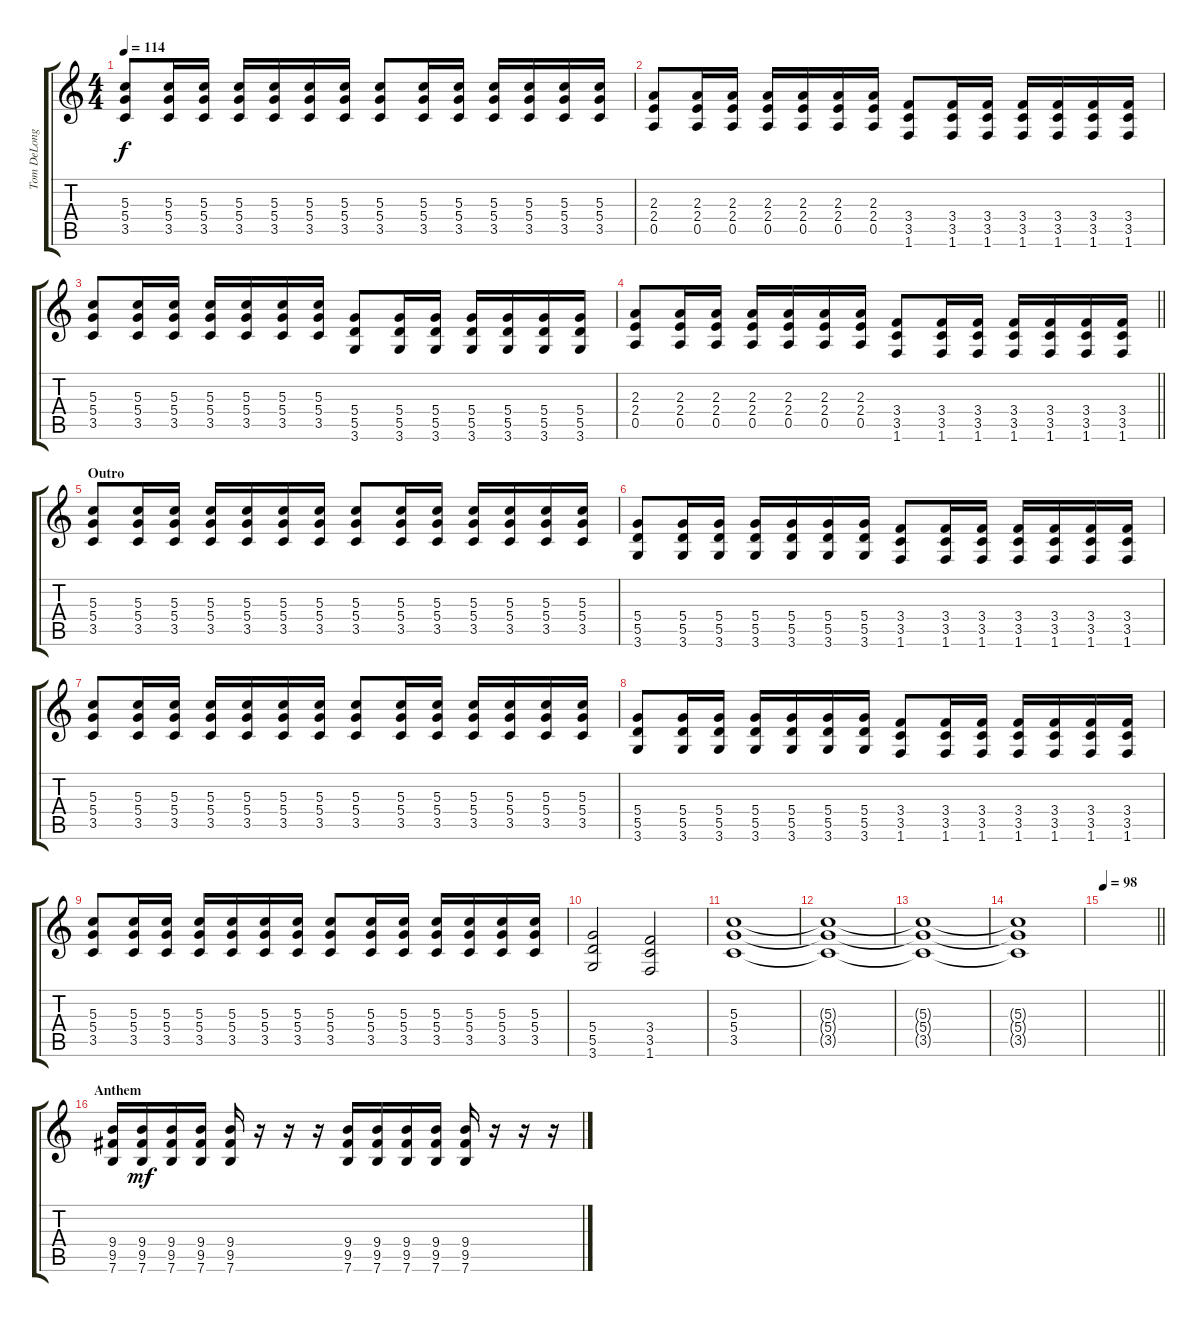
\track ("Tom DeLonge (Standard)" "Tom DeLong") {instrument distortionguitar}
\staff {score tabs}
\tuning (E4 B3 G3 D3 A2 E2) {hide}
\ts (4 4)
\tempo 114
\clef g2
\ks c
(5.3 5.4 3.5).8{dy f} (5.3 5.4 3.5).16 (5.3 5.4 3.5).16 (5.3 5.4 3.5).16 (5.3 5.4 3.5).16 (5.3 5.4 3.5).16 (5.3 5.4 3.5).16 (5.3 5.4 3.5).8 (5.3 5.4 3.5).16 (5.3 5.4 3.5).16 (5.3 5.4 3.5).16 (5.3 5.4 3.5).16 (5.3 5.4 3.5).16 (5.3 5.4 3.5).16 |
(2.3 2.4 0.5).8 (2.3 2.4 0.5).16 (2.3 2.4 0.5).16 (2.3 2.4 0.5).16 (2.3 2.4 0.5).16 (2.3 2.4 0.5).16 (2.3 2.4 0.5).16 (3.4 3.5 1.6).8 (3.4 3.5 1.6).16 (3.4 3.5 1.6).16 (3.4 3.5 1.6).16 (3.4 3.5 1.6).16 (3.4 3.5 1.6).16 (3.4 3.5 1.6).16 |
(5.3 5.4 3.5).8 (5.3 5.4 3.5).16 (5.3 5.4 3.5).16 (5.3 5.4 3.5).16 (5.3 5.4 3.5).16 (5.3 5.4 3.5).16 (5.3 5.4 3.5).16 (5.4 5.5 3.6).8 (5.4 5.5 3.6).16 (5.4 5.5 3.6).16 (5.4 5.5 3.6).16 (5.4 5.5 3.6).16 (5.4 5.5 3.6).16 (5.4 5.5 3.6).16 |
\barLineRight lightlight
(2.3 2.4 0.5).8 (2.3 2.4 0.5).16 (2.3 2.4 0.5).16 (2.3 2.4 0.5).16 (2.3 2.4 0.5).16 (2.3 2.4 0.5).16 (2.3 2.4 0.5).16 (3.4 3.5 1.6).8 (3.4 3.5 1.6).16 (3.4 3.5 1.6).16 (3.4 3.5 1.6).16 (3.4 3.5 1.6).16 (3.4 3.5 1.6).16 (3.4 3.5 1.6).16 |
\section ("" "Outro")
(5.3 5.4 3.5).8{instrument distortionguitar} (5.3 5.4 3.5).16 (5.3 5.4 3.5).16 (5.3 5.4 3.5).16 (5.3 5.4 3.5).16 (5.3 5.4 3.5).16 (5.3 5.4 3.5).16 (5.3 5.4 3.5).8 (5.3 5.4 3.5).16 (5.3 5.4 3.5).16 (5.3 5.4 3.5).16 (5.3 5.4 3.5).16 (5.3 5.4 3.5).16 (5.3 5.4 3.5).16 |
(5.4 5.5 3.6).8 (5.4 5.5 3.6).16 (5.4 5.5 3.6).16 (5.4 5.5 3.6).16 (5.4 5.5 3.6).16 (5.4 5.5 3.6).16 (5.4 5.5 3.6).16 (3.4 3.5 1.6).8 (3.4 3.5 1.6).16 (3.4 3.5 1.6).16 (3.4 3.5 1.6).16 (3.4 3.5 1.6).16 (3.4 3.5 1.6).16 (3.4 3.5 1.6).16 |
(5.3 5.4 3.5).8 (5.3 5.4 3.5).16 (5.3 5.4 3.5).16 (5.3 5.4 3.5).16 (5.3 5.4 3.5).16 (5.3 5.4 3.5).16 (5.3 5.4 3.5).16 (5.3 5.4 3.5).8 (5.3 5.4 3.5).16 (5.3 5.4 3.5).16 (5.3 5.4 3.5).16 (5.3 5.4 3.5).16 (5.3 5.4 3.5).16 (5.3 5.4 3.5).16 |
(5.4 5.5 3.6).8 (5.4 5.5 3.6).16 (5.4 5.5 3.6).16 (5.4 5.5 3.6).16 (5.4 5.5 3.6).16 (5.4 5.5 3.6).16 (5.4 5.5 3.6).16 (3.4 3.5 1.6).8 (3.4 3.5 1.6).16 (3.4 3.5 1.6).16 (3.4 3.5 1.6).16 (3.4 3.5 1.6).16 (3.4 3.5 1.6).16 (3.4 3.5 1.6).16 |
(5.3 5.4 3.5).8 (5.3 5.4 3.5).16 (5.3 5.4 3.5).16 (5.3 5.4 3.5).16 (5.3 5.4 3.5).16 (5.3 5.4 3.5).16 (5.3 5.4 3.5).16 (5.3 5.4 3.5).8 (5.3 5.4 3.5).16 (5.3 5.4 3.5).16 (5.3 5.4 3.5).16 (5.3 5.4 3.5).16 (5.3 5.4 3.5).16 (5.3 5.4 3.5).16 |
(5.4 5.5 3.6).2 (3.4 3.5 1.6).2 |
(5.3 5.4 3.5).1{volume 0} |
(5.3{t} 5.4{t} 3.5{t}).1 |
(5.3{t} 5.4{t} 3.5{t}).1 |
(5.3{t} 5.4{t} 3.5{t}).1 |
\tempo 98
\barLineRight lightlight
|
\section ("" "Anthem")
(9.4 9.5 7.6).16{volume 13} (9.4 9.5 7.6).16{dy mf} (9.4 9.5 7.6).16 (9.4 9.5 7.6).16 (9.4 9.5 7.6).16 r.16 r.16 r.16 (9.4 9.5 7.6).16 (9.4 9.5 7.6).16 (9.4 9.5 7.6).16 (9.4 9.5 7.6).16 (9.4 9.5 7.6).16 r.16 r.16 r.16
